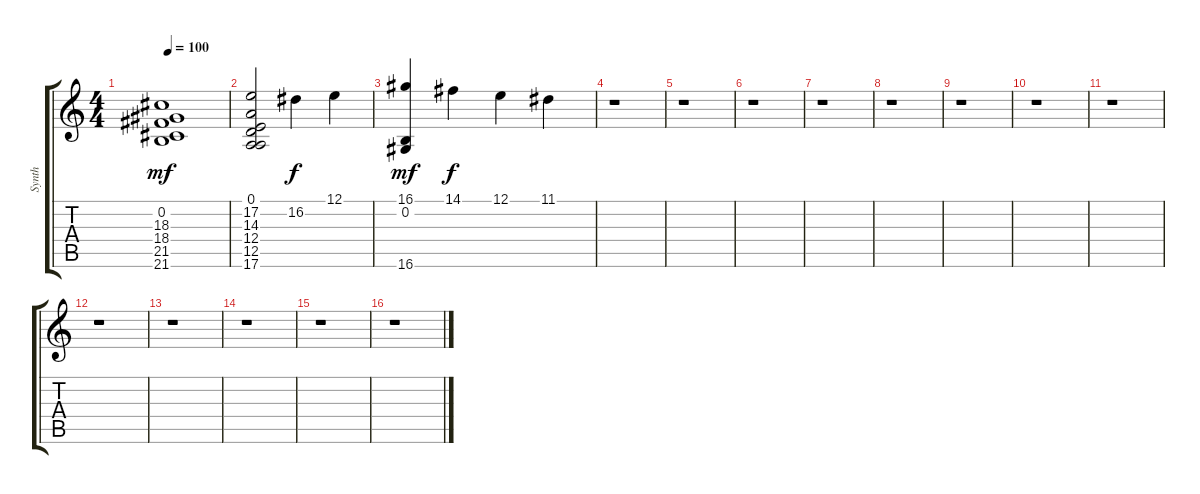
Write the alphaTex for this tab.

\track ("Synth" "Synth") {instrument fx8scifi}
\staff {score tabs}
\tuning (E4 B3 G3 D3 A2 E2) {hide}
\ts (4 4)
\tempo 100
\clef g2
\ks c
(0.2 18.3 18.4 21.5 21.6).1{dy mf instrument fx8scifi} |
(0.1 17.2 14.3 12.4 12.5 17.6).2 16.2.4{dy f} 12.1.4 |
(16.1 0.2 16.6).4{dy mf} 14.1.4{dy f} 12.1.4 11.1.4 |
r.1 |
r.1 |
r.1 |
r.1 |
r.1 |
r.1 |
r.1 |
r.1 |
r.1 |
r.1 |
r.1 |
r.1 |
r.1
